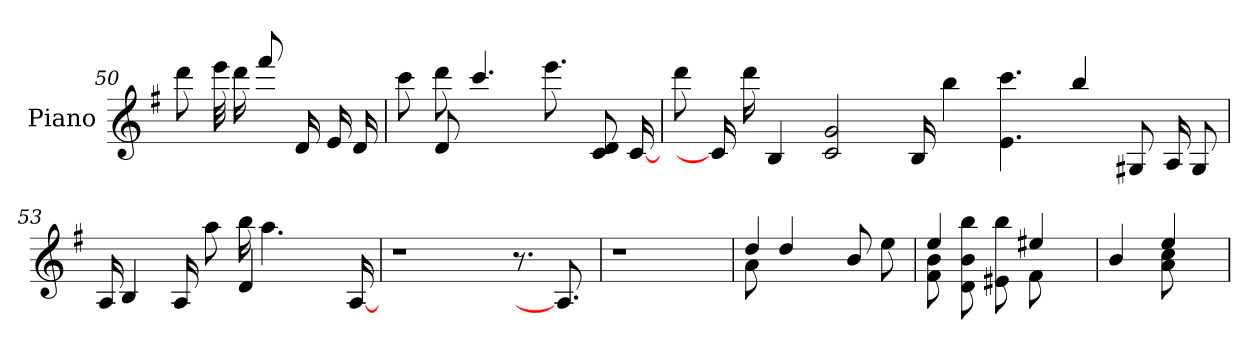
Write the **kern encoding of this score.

**kern
*part1
*staff1
*I"Piano
*I'Pno
!!LO:LB:g=z
*clefG2
*k[f#]
=50
8ddd\
32eee\
16ddd\
8fff#/
16d/
16e/
16d/
=51
*^
8ccc\	8ryy
8d/	8ddd\
4.ccc/	2.ryy
8.eee\	.
8c/ 8d/	.
[16c/	.
*v	*v
=52
8ddd\
16c/]
16ddd\
4B/
2c/ 2g/
16B/
4bb\
4.ccc\ 4.e\
4bb/
8G#/
16A/
8G#/
=53
*^
16A/	2ryy
4B/	.
16A/	.
8aa\	.
16bb\	4d/
4.aa\	.
.	4ryy
[16A/	.
*v	*v
=54
1r
8.r
8.A/]
!!LO:LB:g=z
=54
1r
=55
1r
=56
*^
8a\	4dd/
4dd/	.
.	4.ryy
8b/	.
8ee\	.
=57	=57
8b\ 8f#\	4ee/
8bb\ 8d\ 8b\	.
8e#\ 8bb\	8ryy
8f#\	4ee#/
8ryy	.
=58	=58
4b/	4ryy
8cc\ 8a\	4ee/
8ryy	.
*v	*v
=
*-
